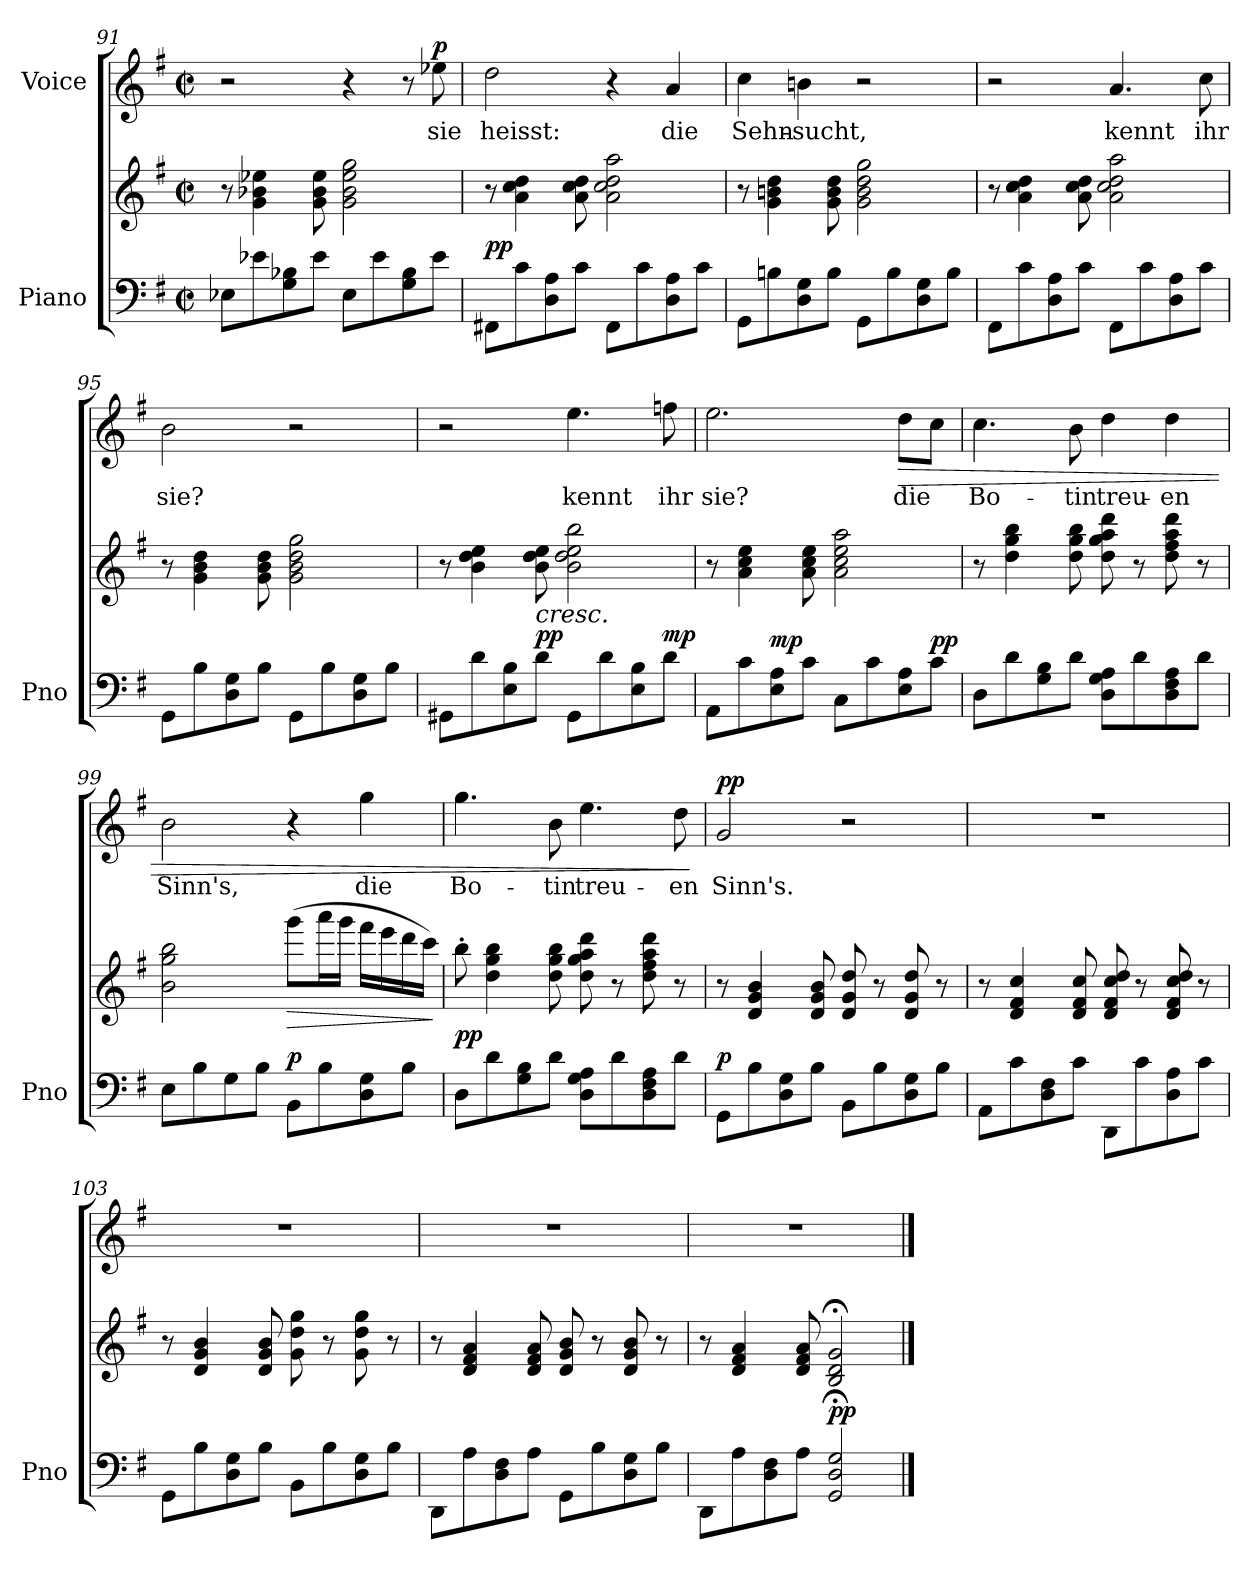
**kern	**kern	**dynam	**kern	**text	**dynam
*part2	*part2	*part2	*part1	*part1	*part1
*staff3	*staff2	*staff2/3	*staff1	*staff1	*staff1
*I"Piano	*	*	*I"Voice	*	*
*I'Pno	*	*	*	*	*
*clefF4	*clefG2	*	*clefG2	*	*
*k[f#]	*k[f#]	*	*k[f#]	*	*
*M2/2	*M2/2	*	*M2/2	*	*
*met(c|)	*met(c|)	*	*met(c|)	*	*
=91	=91	=91	=91	=91	=91
8E-X\L	8r	.	2r	.	.
8e-X\	4g\ 4b-X\ 4ee-X\	.	.	.	.
8G\ 8B-X\	.	.	.	.	.
8e-\J	8g\ 8b-\ 8ee-\	.	.	.	.
8E-\L	2g\ 2b-\ 2ee-\ 2gg\	.	4r	.	.
8e-\	.	.	.	.	.
8G\ 8B-\	.	.	8r	.	.
!	!	!	!	!LO:LY:b	!LO:DY:a
8e-\J	.	.	8ee-X\	sie	p
!!LO:LB:g=z
=92	=92	=92	=92	=92	=92
!	!	!LO:DY:a=2	!	!LO:LY:b	!
8FF#X\L	8r	pp	2dd\	heisst:	.
8c\	4a\ 4cc\ 4dd\	.	.	.	.
8D\ 8A\	.	.	.	.	.
8c\J	8a\ 8cc\ 8dd\	.	.	.	.
8FF#\L	2a\ 2cc\ 2dd\ 2aa\	.	4r	.	.
8c\	.	.	.	.	.
!	!	!	!	!LO:LY:b	!
8D\ 8A\	.	.	4a/	die	.
8c\J	.	.	.	.	.
=93	=93	=93	=93	=93	=93
!	!	!	!	!LO:LY:b	!
8GG\L	8r	.	4cc\	Sehn-	.
8Bn\	4g\ 4bn\ 4dd\	.	.	.	.
!	!	!	!	!LO:LY:b	!
8D\ 8G\	.	.	4bn\	-sucht,	.
8B\J	8g\ 8b\ 8dd\	.	.	.	.
8GG\L	2g\ 2b\ 2dd\ 2gg\	.	2r	.	.
8B\	.	.	.	.	.
8D\ 8G\	.	.	.	.	.
8B\J	.	.	.	.	.
=94	=94	=94	=94	=94	=94
8FF#\L	8r	.	2r	.	.
8c\	4a\ 4cc\ 4dd\	.	.	.	.
8D\ 8A\	.	.	.	.	.
8c\J	8a\ 8cc\ 8dd\	.	.	.	.
!	!	!	!	!LO:LY:b	!
8FF#\L	2a\ 2cc\ 2dd\ 2aa\	.	4.a/	kennt	.
8c\	.	.	.	.	.
8D\ 8A\	.	.	.	.	.
!	!	!	!	!LO:LY:b	!
8c\J	.	.	8cc\	ihr	.
=95	=95	=95	=95	=95	=95
!	!	!	!	!LO:LY:b	!
8GG\L	8r	.	2b\	sie?	.
8B\	4g\ 4b\ 4dd\	.	.	.	.
8D\ 8G\	.	.	.	.	.
8B\J	8g\ 8b\ 8dd\	.	.	.	.
8GG\L	2g\ 2b\ 2dd\ 2gg\	.	2r	.	.
8B\	.	.	.	.	.
8D\ 8G\	.	.	.	.	.
8B\J	.	.	.	.	.
=96	=96	=96	=96	=96	=96
8GG#X\L	8r	.	2r	.	.
8d\	4b\ 4dd\ 4ee\	.	.	.	.
8E\ 8B\	.	.	.	.	.
!	!	!LO:HP:b	!	!	!
!	!	!LO:DY:n=1:a=2	!	!	!
8d\J	8b\ 8dd\ 8ee\	< pp	.	.	.
!	!	!	!	!LO:LY:b	!
8GG#\L	2b\ 2dd\ 2ee\ 2bb\	.	4.ee\	kennt	.
8d\	.	.	.	.	.
8E\ 8B\	.	.	.	.	.
!	!	!LO:DY:n=2:a=2	!	!LO:LY:b	!
8d\J	.	mp	8ffn\	ihr	.
.	.	[	.	.	.
!!LO:LB:g=z
=97	=97	=97	=97	=97	=97
!	!	!	!	!LO:LY:b	!
8AA\L	8r	.	2.ee\	sie?	.
8c\	4a\ 4cc\ 4ee\	.	.	.	.
!	!	!LO:DY:a=2	!	!	!
8E\ 8A\	.	mp	.	.	.
8c\J	8a\ 8cc\ 8ee\	.	.	.	.
8C\L	2a\ 2cc\ 2ee\ 2aa\	.	.	.	.
8c\	.	.	.	.	.
!	!	!	!	!LO:LY:b	!LO:HP:b
8E\ 8A\	.	.	8dd\L	die	>
!	!	!LO:DY:a=2	!	!	!
8c\J	.	pp	8cc\J	.	.
=98	=98	=98	=98	=98	=98
!	!	!	!	!LO:LY:b	!
8D\L	8r	.	4.cc\	Bo-	.
8d\	4dd\ 4gg\ 4bb\	.	.	.	.
8G\ 8B\	.	.	.	.	.
!	!	!	!	!LO:LY:b	!
8d\J	8dd\ 8gg\ 8bb\	.	8b\	-tin	.
!	!	!	!	!LO:LY:b	!
8D\ 8G\ 8A\L	8dd\ 8gg\ 8aa\ 8ddd\	.	4dd\	treu-	.
8d\	8r	.	.	.	.
!	!	!	!	!LO:LY:b	!
8D\ 8F#\ 8A\	8dd\ 8ff#\ 8aa\ 8ddd\	.	4dd\	-en	.
8d\J	8r	.	.	.	.
=99	=99	=99	=99	=99	=99
!	!	!	!	!LO:LY:b	!
8E\L	2b\ 2gg\ 2bb\	.	2b\	Sinn's,	.
8B\	.	.	.	.	.
8G\	.	.	.	.	.
8B\J	.	.	.	.	.
!	!	!LO:HP:b	!	!	!
!	!	!LO:DY:n=1:a=2	!	!	!
8BB\L	(8ggg\L	> p	4r	.	.
8B\	16aaa\L	.	.	.	.
.	16ggg\JJ	.	.	.	.
!	!	!	!	!LO:LY:b	!
8D\ 8G\	16fff#\LL	.	4gg\	die	.
.	16eee\	.	.	.	.
8B\J	16ddd\	.	.	.	.
.	16ccc\JJ)	.	.	.	.
.	.	]	.	.	.
=100	=100	=100	=100	=100	=100
!	!	!LO:DY:a=2	!	!LO:LY:b	!
8D\L	8bb'\	pp	4.gg\	Bo-	.
8d\	4dd\ 4gg\ 4bb\	.	.	.	.
8G\ 8B\	.	.	.	.	.
!	!	!	!	!LO:LY:b	!
8d\J	8dd\ 8gg\ 8bb\	.	8b\	-tin	.
!	!	!	!	!LO:LY:b	!
8D\ 8G\ 8A\L	8dd\ 8gg\ 8aa\ 8ddd\	.	4.ee\	treu-	.
8d\	8r	.	.	.	.
8D\ 8F#\ 8A\	8dd\ 8ff#\ 8aa\ 8ddd\	.	.	.	.
!	!	!	!	!LO:LY:b	!
8d\J	8r	.	8dd\	-en	.
.	.	.	.	.	]
=101	=101	=101	=101	=101	=101
!	!	!LO:DY:a=2	!	!LO:LY:b	!LO:DY:a
8GG\L	8r	p	2g/	Sinn's.	pp
8B\	4d/ 4g/ 4b/	.	.	.	.
8D\ 8G\	.	.	.	.	.
8B\J	8d/ 8g/ 8b/	.	.	.	.
8BB\L	8d/ 8g/ 8dd/	.	2r	.	.
8B\	8r	.	.	.	.
8D\ 8G\	8d/ 8g/ 8dd/	.	.	.	.
8B\J	8r	.	.	.	.
!!LO:LB:g=z
=102	=102	=102	=102	=102	=102
8AA\L	8r	.	1r	.	.
8c\	4d/ 4f#/ 4cc/	.	.	.	.
8D\ 8F#\	.	.	.	.	.
8c\J	8d/ 8f#/ 8cc/	.	.	.	.
8DD\L	8d/ 8f#/ 8cc/ 8dd/	.	.	.	.
8c\	8r	.	.	.	.
8D\ 8A\	8d/ 8f#/ 8cc/ 8dd/	.	.	.	.
8c\J	8r	.	.	.	.
=103	=103	=103	=103	=103	=103
8GG\L	8r	.	1r	.	.
8B\	4d/ 4g/ 4b/	.	.	.	.
8D\ 8G\	.	.	.	.	.
8B\J	8d/ 8g/ 8b/	.	.	.	.
8BB\L	8g\ 8dd\ 8gg\	.	.	.	.
8B\	8r	.	.	.	.
8D\ 8G\	8g\ 8dd\ 8gg\	.	.	.	.
8B\J	8r	.	.	.	.
=104	=104	=104	=104	=104	=104
8DD\L	8r	.	1r	.	.
8A\	4d/ 4f#/ 4a/	.	.	.	.
8D\ 8F#\	.	.	.	.	.
8A\J	8d/ 8f#/ 8a/	.	.	.	.
8GG\L	8d/ 8g/ 8b/	.	.	.	.
8B\	8r	.	.	.	.
8D\ 8G\	8d/ 8g/ 8b/	.	.	.	.
8B\J	8r	.	.	.	.
=105	=105	=105	=105	=105	=105
8DD\L	8r	.	1r	.	.
8A\	4d/ 4f#/ 4a/	.	.	.	.
8D\ 8F#\	.	.	.	.	.
8A\J	8d/ 8f#/ 8a/	.	.	.	.
!	!	!LO:DY:a=2	!	!	!
2GG/;< 2D/;< 2G/;<	2B/;< 2d/;< 2g/;<	pp	.	.	.
==	==	==	==	==	==
*-	*-	*-	*-	*-	*-
